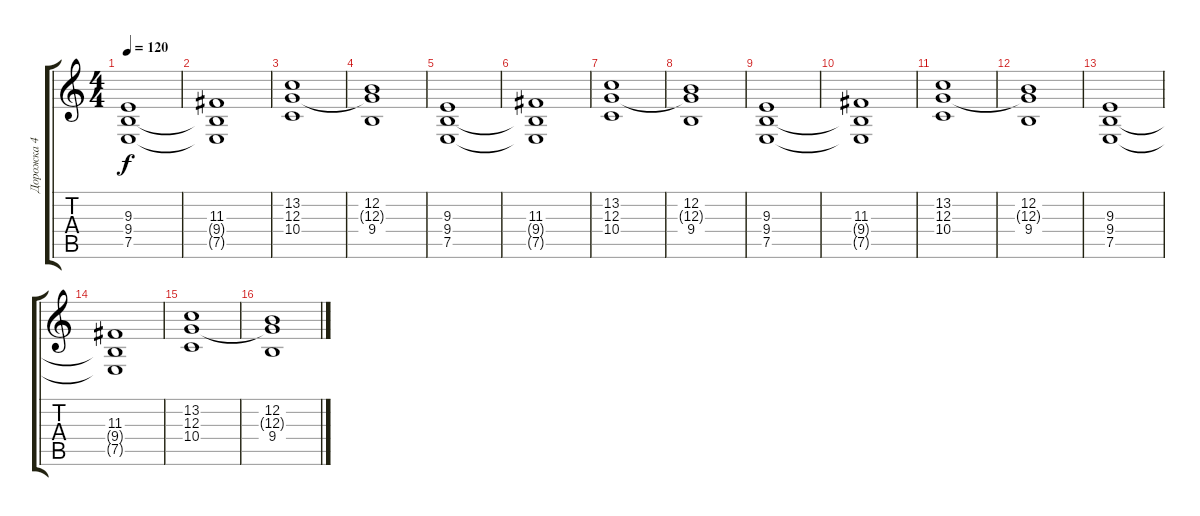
\track ("Дорожка 4" "Дорожка 4") {instrument pad4choir}
\staff {score tabs}
\tuning (E4 B3 G3 D3 A2 D2) {hide}
\ts (4 4)
\tempo 120
\clef g2
\ks c
(9.3 9.4 7.5).1{dy f} |
(11.3 9.4{t} 7.5{t}).1 |
(13.2 12.3 10.4).1 |
(12.2 12.3{t} 9.4).1 |
(9.3 9.4 7.5).1 |
(11.3 9.4{t} 7.5{t}).1 |
(13.2 12.3 10.4).1 |
(12.2 12.3{t} 9.4).1 |
(9.3 9.4 7.5).1 |
(11.3 9.4{t} 7.5{t}).1 |
(13.2 12.3 10.4).1 |
(12.2 12.3{t} 9.4).1 |
(9.3 9.4 7.5).1 |
(11.3 9.4{t} 7.5{t}).1 |
(13.2 12.3 10.4).1 |
(12.2 12.3{t} 9.4).1
